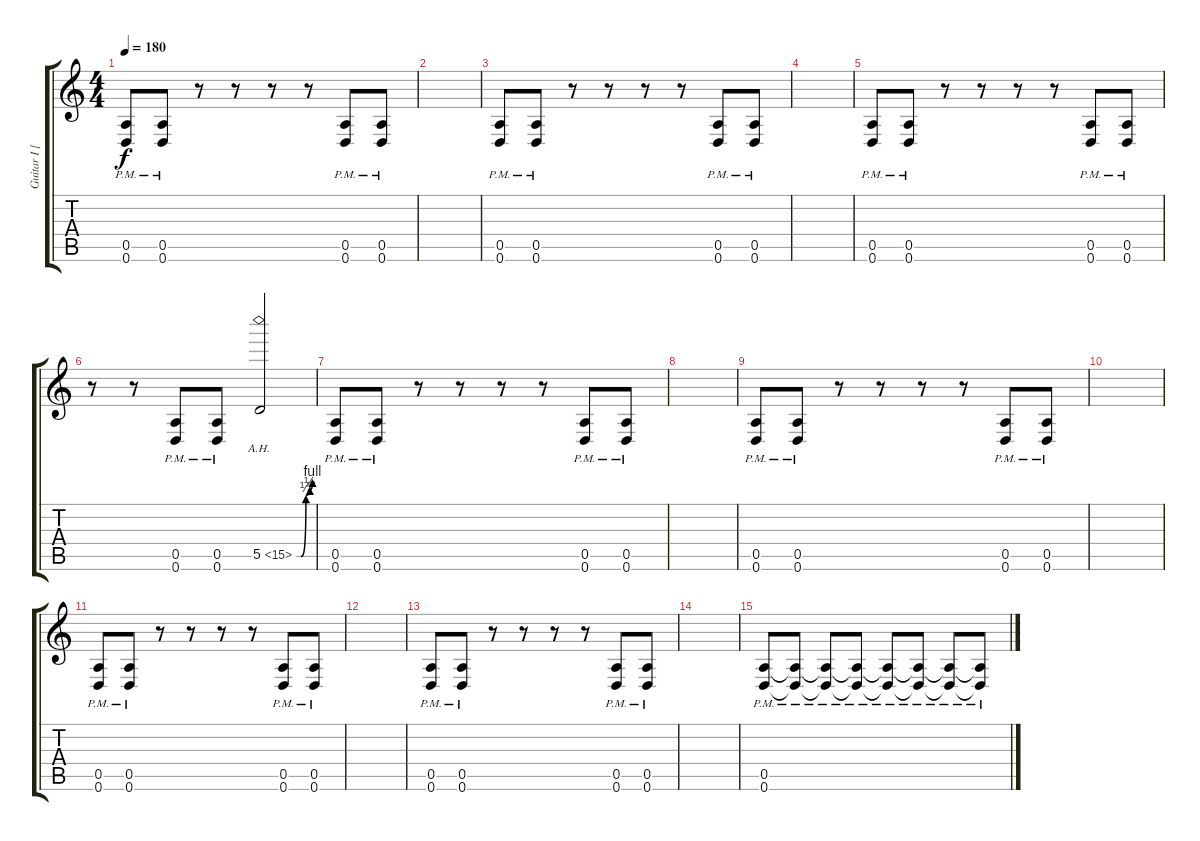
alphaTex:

\track ("Guitar I [Mike]" "Guitar I [") {instrument distortionguitar}
\staff {score tabs}
\tuning (E4 B3 G3 D3 A2 D2) {hide}
\ts (4 4)
\tempo 180
\clef g2
\ks c
(0.5{pm} 0.6{pm}).8{dy f} (0.5{pm} 0.6{pm}).8 r.8 r.8 r.8 r.8 (0.5{pm} 0.6{pm}).8 (0.5{pm} 0.6{pm}).8 |
|
(0.5{pm} 0.6{pm}).8 (0.5{pm} 0.6{pm}).8 r.8 r.8 r.8 r.8 (0.5{pm} 0.6{pm}).8 (0.5{pm} 0.6{pm}).8 |
|
(0.5{pm} 0.6{pm}).8 (0.5{pm} 0.6{pm}).8 r.8 r.8 r.8 r.8 (0.5{pm} 0.6{pm}).8 (0.5{pm} 0.6{pm}).8 |
r.8 r.8 (0.5{pm} 0.6{pm}).8 (0.5{pm} 0.6{pm}).8 5.5{be (custom 0 0 16 0 35 1 50 2 60 4) ah 10}.2 |
(0.5{pm} 0.6{pm}).8 (0.5{pm} 0.6{pm}).8 r.8 r.8 r.8 r.8 (0.5{pm} 0.6{pm}).8 (0.5{pm} 0.6{pm}).8 |
|
(0.5{pm} 0.6{pm}).8 (0.5{pm} 0.6{pm}).8 r.8 r.8 r.8 r.8 (0.5{pm} 0.6{pm}).8 (0.5{pm} 0.6{pm}).8 |
|
(0.5{pm} 0.6{pm}).8 (0.5{pm} 0.6{pm}).8 r.8 r.8 r.8 r.8 (0.5{pm} 0.6{pm}).8 (0.5{pm} 0.6{pm}).8 |
|
(0.5{pm} 0.6{pm}).8 (0.5{pm} 0.6{pm}).8 r.8 r.8 r.8 r.8 (0.5{pm} 0.6{pm}).8 (0.5{pm} 0.6{pm}).8 |
|
(0.5{pm} 0.6{pm}).8{volume 4} (0.5{pm t} 0.6{pm t}).8 (0.5{pm t} 0.6{pm t}).8 (0.5{pm t} 0.6{pm t}).8 (0.5{pm t} 0.6{pm t}).8 (0.5{pm t} 0.6{pm t}).8 (0.5{pm t} 0.6{pm t}).8 (0.5{pm t} 0.6{pm t}).8
